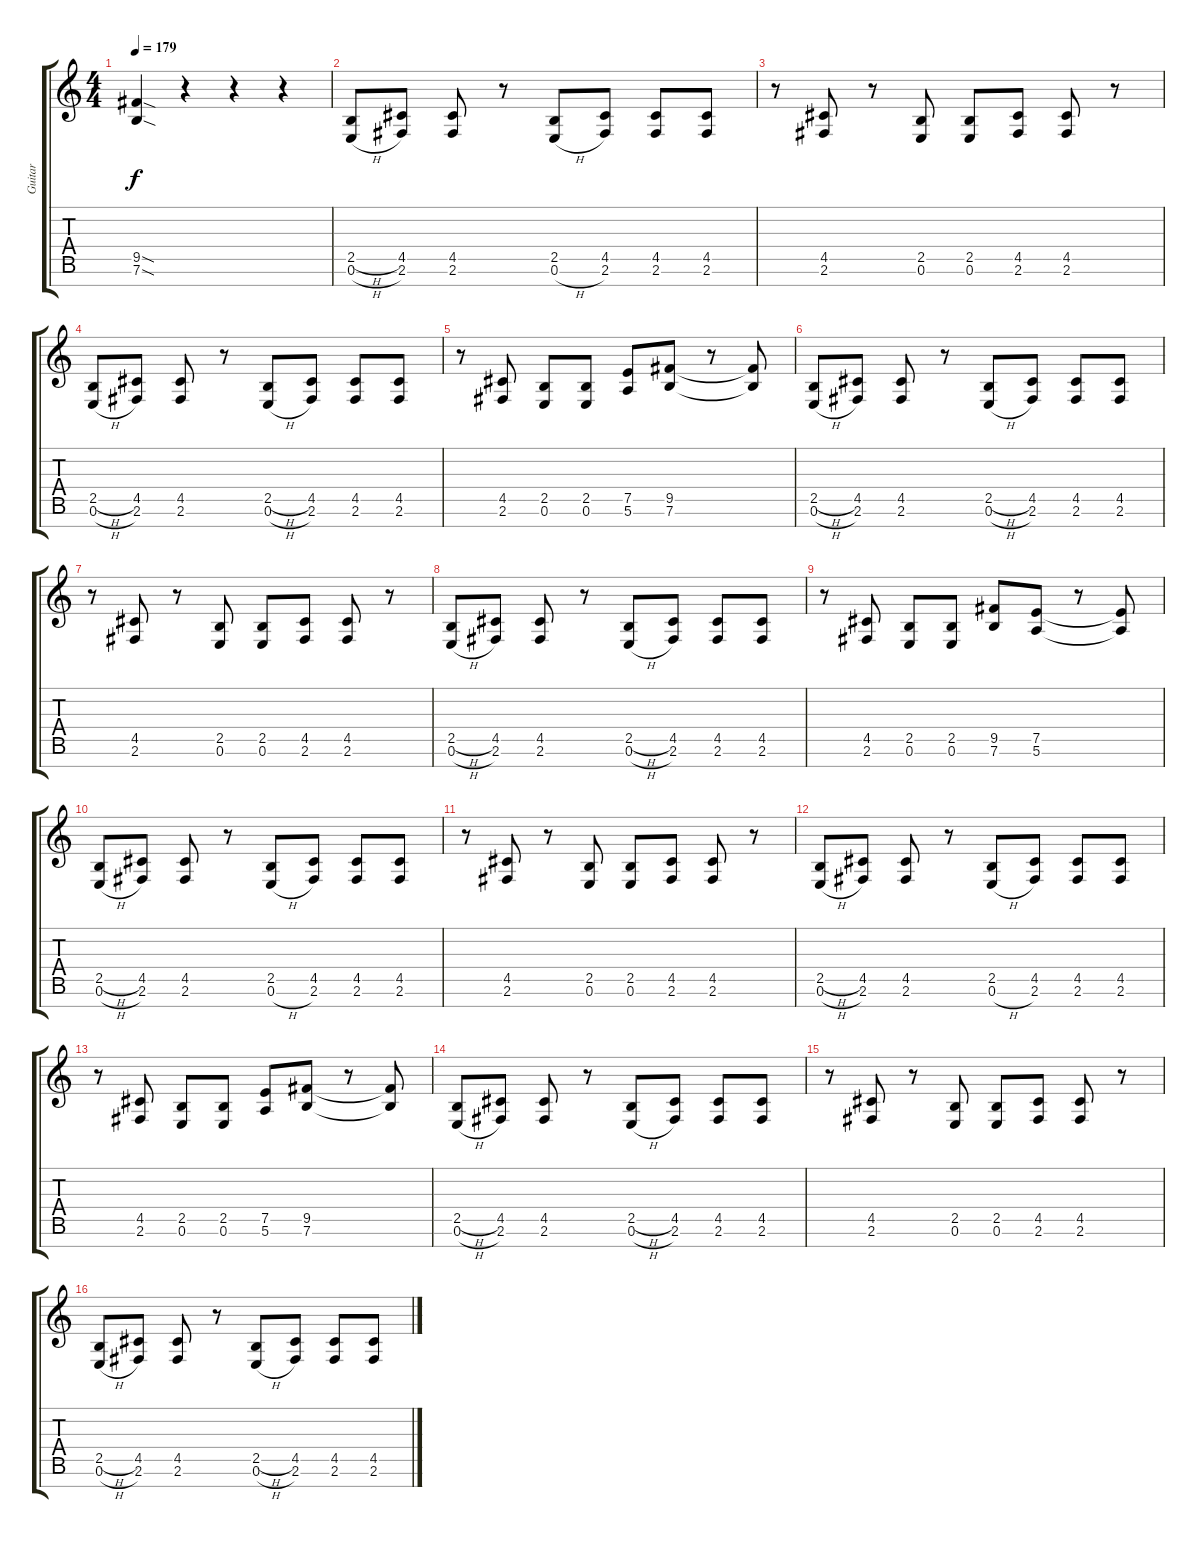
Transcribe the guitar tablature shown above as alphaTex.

\track ("Guitar" "Guitar") {instrument overdrivenguitar}
\staff {score tabs}
\tuning (E4 B3 G3 D3 A2 E2 B1) {hide}
\ts (4 4)
\tempo 179
\clef g2
\ks c
(9.5{sod t} 7.6{sod t}).4{dy f} r.4 r.4 r.4 |
(2.5{h} 0.6{h}).8 (4.5 2.6).8 (4.5 2.6).8 r.8 (2.5 0.6{h}).8 (4.5 2.6).8 (4.5 2.6).8 (4.5 2.6).8 |
r.8 (4.5 2.6).8 r.8 (2.5 0.6).8 (2.5 0.6).8 (4.5 2.6).8 (4.5 2.6).8 r.8 |
(2.5{h} 0.6{h}).8 (4.5 2.6).8 (4.5 2.6).8 r.8 (2.5{h} 0.6{h}).8 (4.5 2.6).8 (4.5 2.6).8 (4.5 2.6).8 |
r.8 (4.5 2.6).8 (2.5 0.6).8 (2.5 0.6).8 (7.5 5.6).8 (9.5 7.6).8 r.8 (9.5{t} 7.6{t}).8 |
(2.5{h} 0.6{h}).8 (4.5 2.6).8 (4.5 2.6).8 r.8 (2.5{h} 0.6{h}).8 (4.5 2.6).8 (4.5 2.6).8 (4.5 2.6).8 |
r.8 (4.5 2.6).8 r.8 (2.5 0.6).8 (2.5 0.6).8 (4.5 2.6).8 (4.5 2.6).8 r.8 |
(2.5{h} 0.6{h}).8 (4.5 2.6).8 (4.5 2.6).8 r.8 (2.5{h} 0.6{h}).8 (4.5 2.6).8 (4.5 2.6).8 (4.5 2.6).8 |
r.8 (4.5 2.6).8 (2.5 0.6).8 (2.5 0.6).8 (9.5 7.6).8 (7.5 5.6).8 r.8 (7.5{t} 5.6{t}).8 |
(2.5{h} 0.6{h}).8 (4.5 2.6).8 (4.5 2.6).8 r.8 (2.5 0.6{h}).8 (4.5 2.6).8 (4.5 2.6).8 (4.5 2.6).8 |
r.8 (4.5 2.6).8 r.8 (2.5 0.6).8 (2.5 0.6).8 (4.5 2.6).8 (4.5 2.6).8 r.8 |
(2.5{h} 0.6{h}).8 (4.5 2.6).8 (4.5 2.6).8 r.8 (2.5 0.6{h}).8 (4.5 2.6).8 (4.5 2.6).8 (4.5 2.6).8 |
r.8 (4.5 2.6).8 (2.5 0.6).8 (2.5 0.6).8 (7.5 5.6).8 (9.5 7.6).8 r.8 (9.5{t} 7.6{t}).8 |
(2.5{h} 0.6{h}).8 (4.5 2.6).8 (4.5 2.6).8 r.8 (2.5{h} 0.6{h}).8 (4.5 2.6).8 (4.5 2.6).8 (4.5 2.6).8 |
r.8 (4.5 2.6).8 r.8 (2.5 0.6).8 (2.5 0.6).8 (4.5 2.6).8 (4.5 2.6).8 r.8 |
(2.5{h} 0.6{h}).8 (4.5 2.6).8 (4.5 2.6).8 r.8 (2.5{h} 0.6{h}).8 (4.5 2.6).8 (4.5 2.6).8 (4.5 2.6).8
